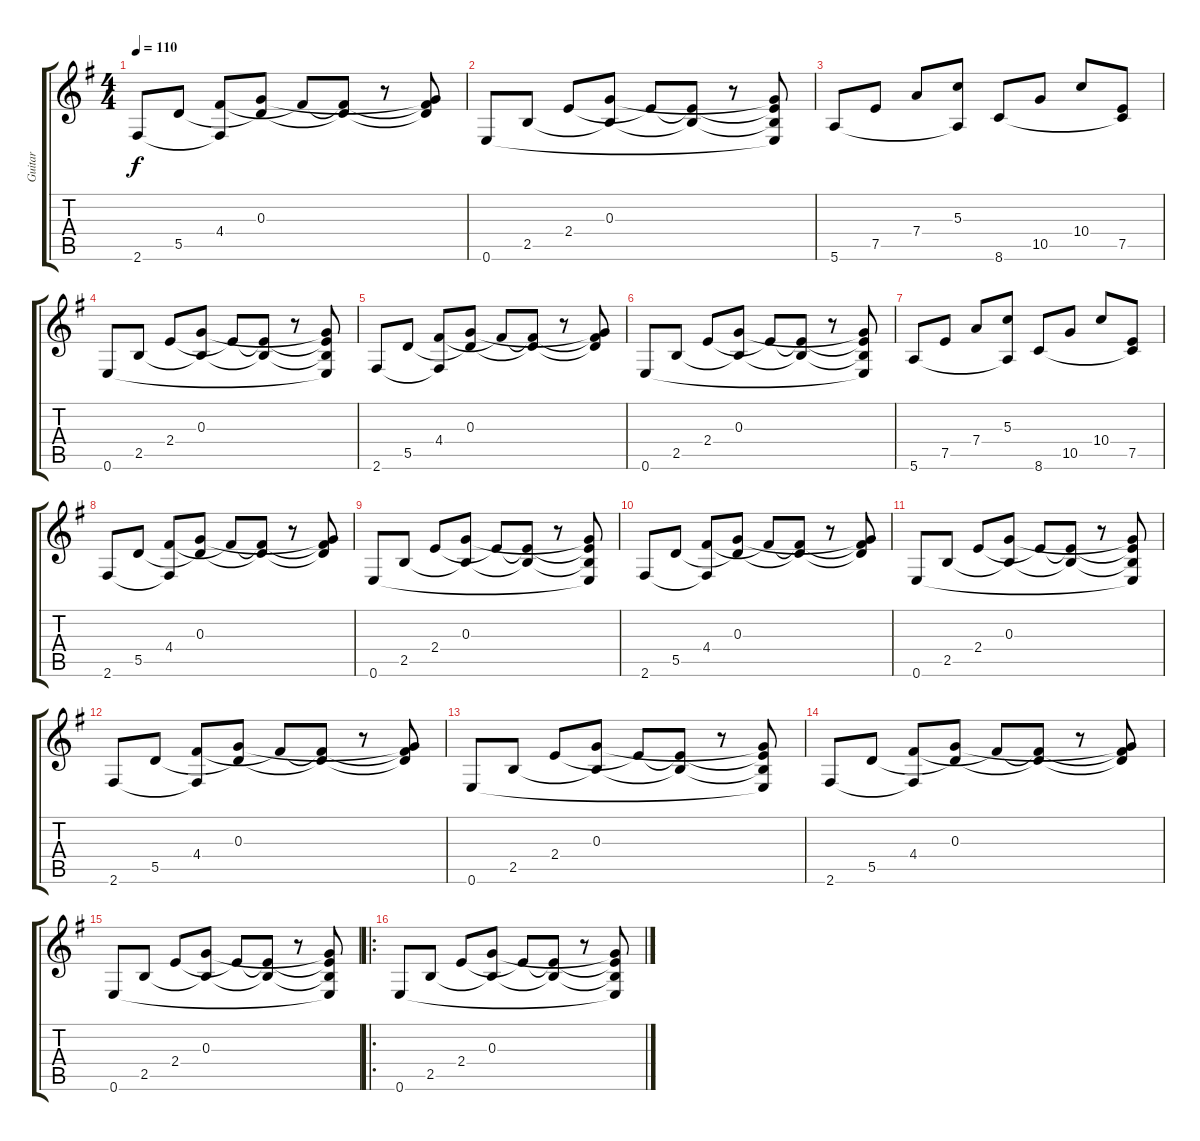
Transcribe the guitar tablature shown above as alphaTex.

\track ("Guitar" "Guitar") {instrument distortionguitar}
\staff {score tabs}
\tuning (E4 B3 G3 D3 A2 E2) {hide}
\ts (4 4)
\tempo 110
\clef g2
\ks eminor
2.6.8{dy f} 5.5.8 (4.4 2.6{t}).8 (0.3 5.5{t}).8 4.4{t}.8 (4.4{t} 5.5{t}).8 r.8 (0.3{t} 4.4{t} 5.5{t}).8 |
0.6.8 2.5.8 2.4.8 (0.3 2.5{t}).8 2.4{t}.8 (2.4{t} 2.5{t}).8 r.8 (0.3{t} 2.4{t} 2.5{t} 0.6{t}).8 |
5.6.8 7.5.8 7.4.8 (5.3 5.6{t}).8 8.6.8 10.5.8 10.4.8 (7.5 8.6{t}).8 |
0.6.8 2.5.8 2.4.8 (0.3 2.5{t}).8 2.4{t}.8 (2.4{t} 2.5{t}).8 r.8 (0.3{t} 2.4{t} 2.5{t} 0.6{t}).8 |
2.6.8 5.5.8 (4.4 2.6{t}).8 (0.3 5.5{t}).8 4.4{t}.8 (4.4{t} 5.5{t}).8 r.8 (0.3{t} 4.4{t} 5.5{t}).8 |
0.6.8 2.5.8 2.4.8 (0.3 2.5{t}).8 2.4{t}.8 (2.4{t} 2.5{t}).8 r.8 (0.3{t} 2.4{t} 2.5{t} 0.6{t}).8 |
5.6.8 7.5.8 7.4.8 (5.3 5.6{t}).8 8.6.8 10.5.8 10.4.8 (7.5 8.6{t}).8 |
2.6.8 5.5.8 (4.4 2.6{t}).8 (0.3 5.5{t}).8 4.4{t}.8 (4.4{t} 5.5{t}).8 r.8 (0.3{t} 4.4{t} 5.5{t}).8 |
0.6.8 2.5.8 2.4.8 (0.3 2.5{t}).8 2.4{t}.8 (2.4{t} 2.5{t}).8 r.8 (0.3{t} 2.4{t} 2.5{t} 0.6{t}).8 |
2.6.8 5.5.8 (4.4 2.6{t}).8 (0.3 5.5{t}).8 4.4{t}.8 (4.4{t} 5.5{t}).8 r.8 (0.3{t} 4.4{t} 5.5{t}).8 |
0.6.8 2.5.8 2.4.8 (0.3 2.5{t}).8 2.4{t}.8 (2.4{t} 2.5{t}).8 r.8 (0.3{t} 2.4{t} 2.5{t} 0.6{t}).8 |
2.6.8 5.5.8 (4.4 2.6{t}).8 (0.3 5.5{t}).8 4.4{t}.8 (4.4{t} 5.5{t}).8 r.8 (0.3{t} 4.4{t} 5.5{t}).8 |
0.6.8 2.5.8 2.4.8 (0.3 2.5{t}).8 2.4{t}.8 (2.4{t} 2.5{t}).8 r.8 (0.3{t} 2.4{t} 2.5{t} 0.6{t}).8 |
2.6.8 5.5.8 (4.4 2.6{t}).8 (0.3 5.5{t}).8 4.4{t}.8 (4.4{t} 5.5{t}).8 r.8 (0.3{t} 4.4{t} 5.5{t}).8 |
0.6.8 2.5.8 2.4.8 (0.3 2.5{t}).8 2.4{t}.8 (2.4{t} 2.5{t}).8 r.8 (0.3{t} 2.4{t} 2.5{t} 0.6{t}).8 |
\ro
0.6.8 2.5.8 2.4.8 (0.3 2.5{t}).8 2.4{t}.8 (2.4{t} 2.5{t}).8 r.8 (0.3{t} 2.4{t} 2.5{t} 0.6{t}).8
